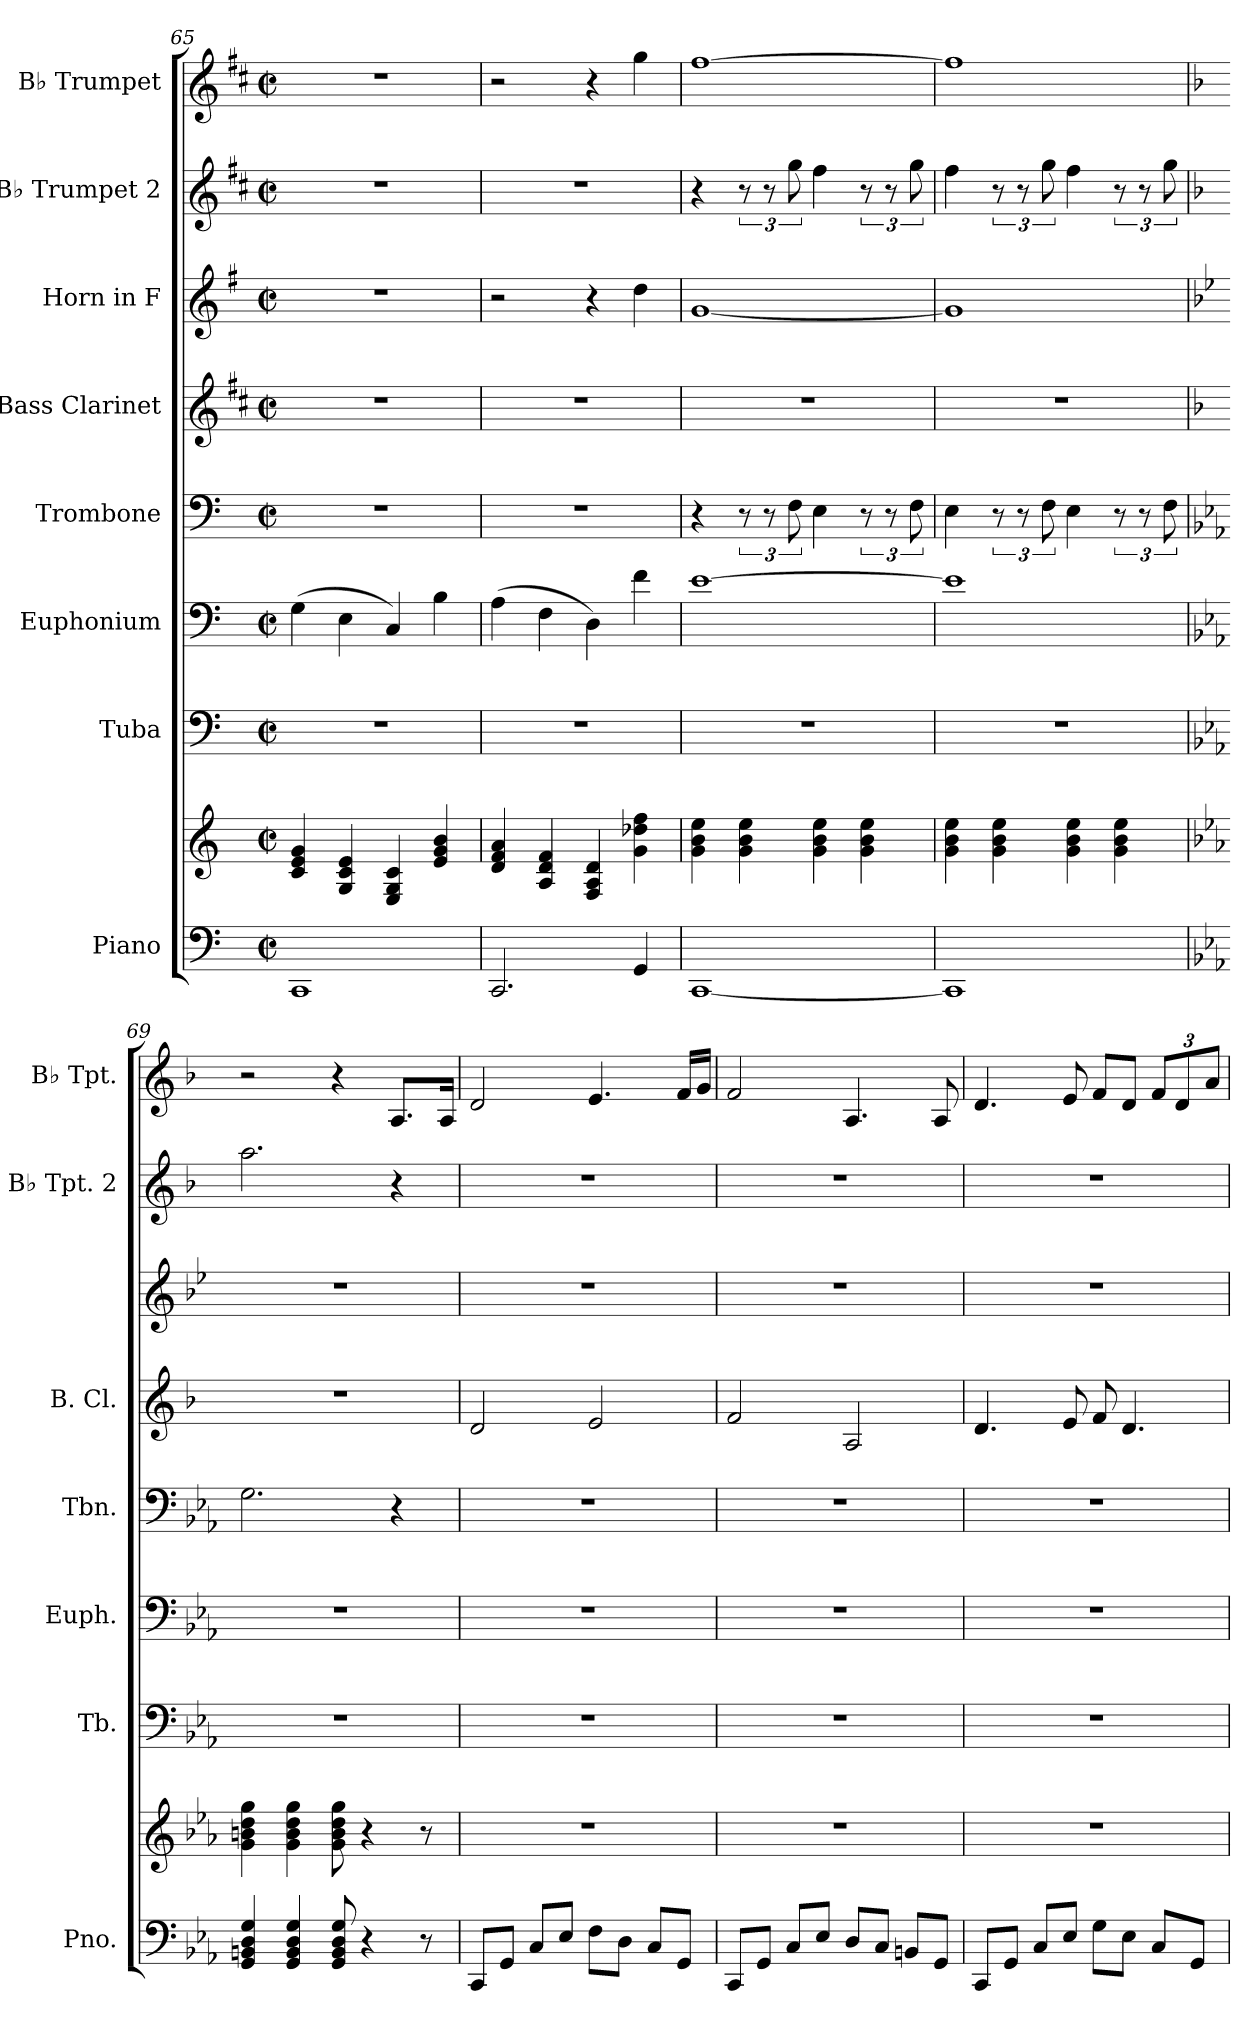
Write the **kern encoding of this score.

**kern	**kern	**kern	**kern	**kern	**kern	**kern	**kern	**kern
*part8	*part8	*part7	*part6	*part5	*part4	*part3	*part2	*part1
*staff9	*staff8	*staff7	*staff6	*staff5	*staff4	*staff3	*staff2	*staff1
*I"Piano	*	*I"Tuba	*I"Euphonium	*I"Trombone	*I"Bass Clarinet	*I"Horn in F	*I"B♭ Trumpet 2	*I"B♭ Trumpet
*I'Pno.	*	*I'Tb.	*I'Euph.	*I'Tbn.	*I'B. Cl.	*	*I'B♭ Tpt. 2	*I'B♭ Tpt.
*clefF4	*clefG2	*clefF4	*clefF4	*clefF4	*clefG2	*clefG2	*clefG2	*clefG2
*	*	*	*	*	*ITrd1c2	*ITrd4c7	*ITrd1c2	*ITrd1c2
*k[]	*k[]	*k[]	*k[]	*k[]	*k[]	*k[]	*k[]	*k[]
*M2/2	*M2/2	*M2/2	*M2/2	*M2/2	*M2/2	*M2/2	*M2/2	*M2/2
*met(c|)	*met(c|)	*met(c|)	*met(c|)	*met(c|)	*met(c|)	*met(c|)	*met(c|)	*met(c|)
=65	=65	=65	=65	=65	=65	=65	=65	=65
1CC	4c/ 4e/ 4g/	1r	(>4G\	1r	1r	1r	1r	1r
.	4G/ 4c/ 4e/	.	4E\	.	.	.	.	.
.	4E/ 4G/ 4c/	.	4C/)	.	.	.	.	.
.	4e/ 4g/ 4b/	.	4B\	.	.	.	.	.
=66	=66	=66	=66	=66	=66	=66	=66	=66
2.CC/	4d/ 4f/ 4a/	1r	(>4A\	1r	1r	2r	1r	2r
.	4A/ 4d/ 4f/	.	4F\	.	.	.	.	.
.	4F/ 4A/ 4d/	.	4D\)	.	.	4r	.	4r
4GG/	4g\ 4dd-X\ 4ff\	.	4f\	.	.	4g\	.	4ff\
!!LO:PB:g=z
=67	=67	=67	=67	=67	=67	=67	=67	=67
[1CC	4g\ 4b\ 4ee\	1r	[1e	4r	1r	[1c	4r	[1ee
.	4g\ 4b\ 4ee\	.	.	12r	.	.	12r	.
.	.	.	.	12r	.	.	12r	.
.	.	.	.	12F\	.	.	12ff\	.
.	4g\ 4b\ 4ee\	.	.	4E\	.	.	4ee\	.
.	4g\ 4b\ 4ee\	.	.	12r	.	.	12r	.
.	.	.	.	12r	.	.	12r	.
.	.	.	.	12F\	.	.	12ff\	.
=68	=68	=68	=68	=68	=68	=68	=68	=68
1CC]	4g\ 4b\ 4ee\	1r	1e]	4E\	1r	1c]	4ee\	1ee]
.	4g\ 4b\ 4ee\	.	.	12r	.	.	12r	.
.	.	.	.	12r	.	.	12r	.
.	.	.	.	12F\	.	.	12ff\	.
.	4g\ 4b\ 4ee\	.	.	4E\	.	.	4ee\	.
.	4g\ 4b\ 4ee\	.	.	12r	.	.	12r	.
.	.	.	.	12r	.	.	12r	.
.	.	.	.	12F\	.	.	12ff\	.
=69	=69	=69	=69	=69	=69	=69	=69	=69
*k[b-e-a-]	*k[b-e-a-]	*k[b-e-a-]	*k[b-e-a-]	*k[b-e-a-]	*k[b-e-a-]	*k[b-e-a-]	*k[b-e-a-]	*k[b-e-a-]
*	*	*	*	*	*	*	*	*MM60
4GG/ 4BBn/ 4D/ 4G/	4g\ 4bn\ 4dd\ 4gg\	1r	1r	2.G\	1r	1r	2.gg\	2r
4GG/ 4BB/ 4D/ 4G/	4g\ 4b\ 4dd\ 4gg\	.	.	.	.	.	.	.
8GG/ 8BB/ 8D/ 8G/	8g\ 8b\ 8dd\ 8gg\	.	.	.	.	.	.	4r
4r	4r	.	.	.	.	.	.	.
.	.	.	.	4r	.	.	4r	8.G/L
8r	8r	.	.	.	.	.	.	.
.	.	.	.	.	.	.	.	16G/Jk
!!LO:PB:g=z
=70	=70	=70	=70	=70	=70	=70	=70	=70
8CC/L	1r	1r	1r	1r	2c/	1r	1r	2c/
8GG/J	.	.	.	.	.	.	.	.
8C/L	.	.	.	.	.	.	.	.
8E-/J	.	.	.	.	.	.	.	.
8F\L	.	.	.	.	2d/	.	.	4.d/
8D\J	.	.	.	.	.	.	.	.
8C/L	.	.	.	.	.	.	.	.
8GG/J	.	.	.	.	.	.	.	16e-/LL
.	.	.	.	.	.	.	.	16f/JJ
=71	=71	=71	=71	=71	=71	=71	=71	=71
8CC/L	1r	1r	1r	1r	2e-/	1r	1r	2e-/
8GG/J	.	.	.	.	.	.	.	.
8C/L	.	.	.	.	.	.	.	.
8E-/J	.	.	.	.	.	.	.	.
8D/L	.	.	.	.	2G/	.	.	4.G/
8C/J	.	.	.	.	.	.	.	.
8BBn/L	.	.	.	.	.	.	.	.
8GG/J	.	.	.	.	.	.	.	8G/
=72	=72	=72	=72	=72	=72	=72	=72	=72
8CC/L	1r	1r	1r	1r	4.c/	1r	1r	4.c/
8GG/J	.	.	.	.	.	.	.	.
8C/L	.	.	.	.	.	.	.	.
8E-/J	.	.	.	.	8d/	.	.	8d/
8G\L	.	.	.	.	8e-/	.	.	8e-/L
8E-\J	.	.	.	.	4.c/	.	.	8c/J
*	*	*	*	*	*	*	*	*Xbrackettup
8C/L	.	.	.	.	.	.	.	12e-/L
.	.	.	.	.	.	.	.	12c/
8GG/J	.	.	.	.	.	.	.	.
.	.	.	.	.	.	.	.	12g/J
=	=	=	=	=	=	=	=	=
*-	*-	*-	*-	*-	*-	*-	*-	*-
